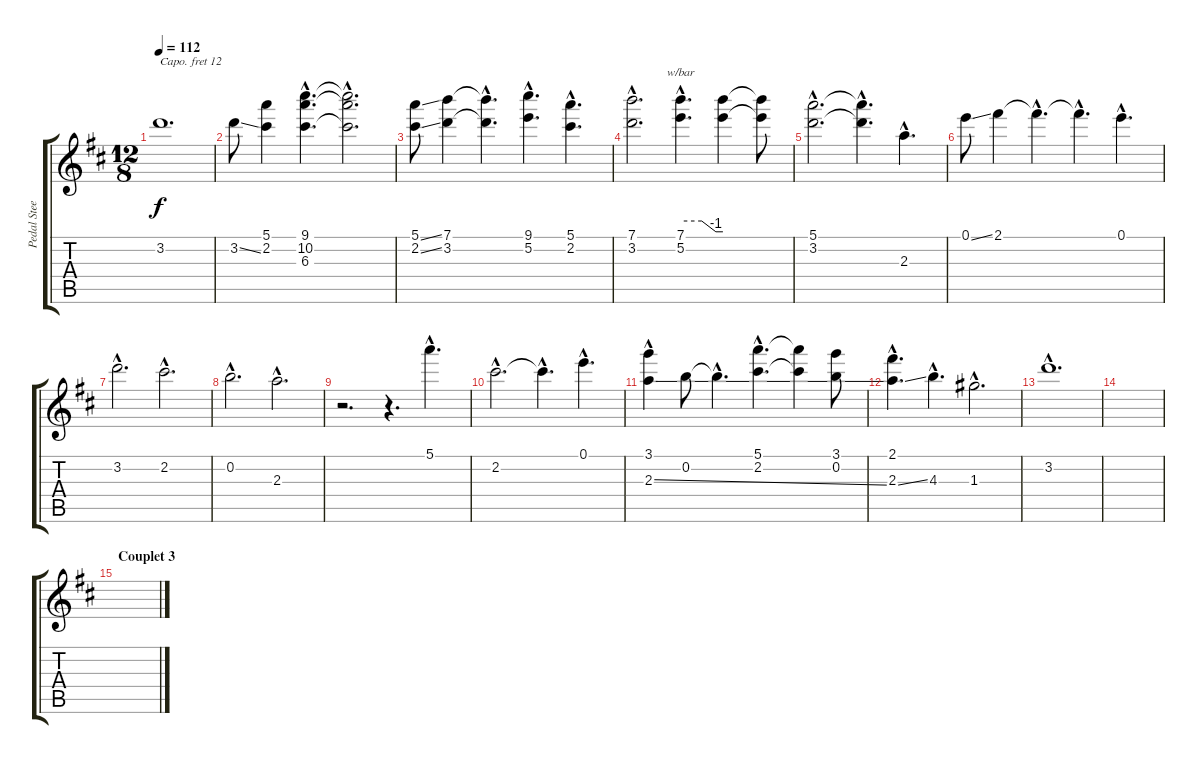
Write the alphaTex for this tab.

\track ("Pedal Steel Gtr." "Pedal Stee") {instrument overdrivenguitar}
\staff {score tabs}
\capo 12
\tuning (E4 B3 G3 D3 A2 E2) {hide}
\ts (12 8)
\tempo 112
\clef g2
\ks d
3.2.1{d dy f} |
3.2{ss}.8 (5.1 2.2).4 (9.1{hac} 10.2{hac} 6.3{hac}).4{d} (9.1{hac t} 10.2{hac t} 6.3{hac t}).2{d} |
(5.1{ss} 2.2{ss}).8 (7.1 3.2).4 (7.1{hac t} 3.2{hac t}).4{d} (9.1{hac} 5.2{hac}).4{d} (5.1{hac} 2.2{hac}).4{d} |
(7.1{hac} 3.2{hac}).2{d} (7.1{hac} 5.2{hac}).4{d tbe (custom default 0 0 30 0 50 -4 60 -4)} (7.1{t} 5.2{t}).4 (7.1{t} 5.2{t}).8 |
(5.1{hac} 3.2{hac}).2{d} (5.1{hac t} 3.2{hac t}).4{d} 2.3{hac}.4{d} |
0.1{ss}.8 2.1.4 2.1{hac t}.4{d} 2.1{hac t}.4{d} 0.1{hac}.4{d} |
3.2{hac}.2{d} 2.2{hac}.2{d} |
0.2{hac}.2{d} 2.3{hac}.2{d} |
r.2{d} r.4{d} 5.1{hac}.4{d} |
2.2{hac}.2{d} 2.2{hac t}.4{d} 0.1{hac}.4{d} |
(3.1{hac} 2.3{ss}).4 0.2.8 0.2{hac t}.4{d} (5.1{hac} 2.2{hac}).4{d} (5.1{t} 2.2{t}).4 (3.1 0.2).8 |
(2.1{hac} 2.3{ss hac}).4{d} 4.3{hac}.4{d} 1.3{hac}.2{d} |
3.2{hac}.1{d} |
|
\section ("" "Couplet 3")
